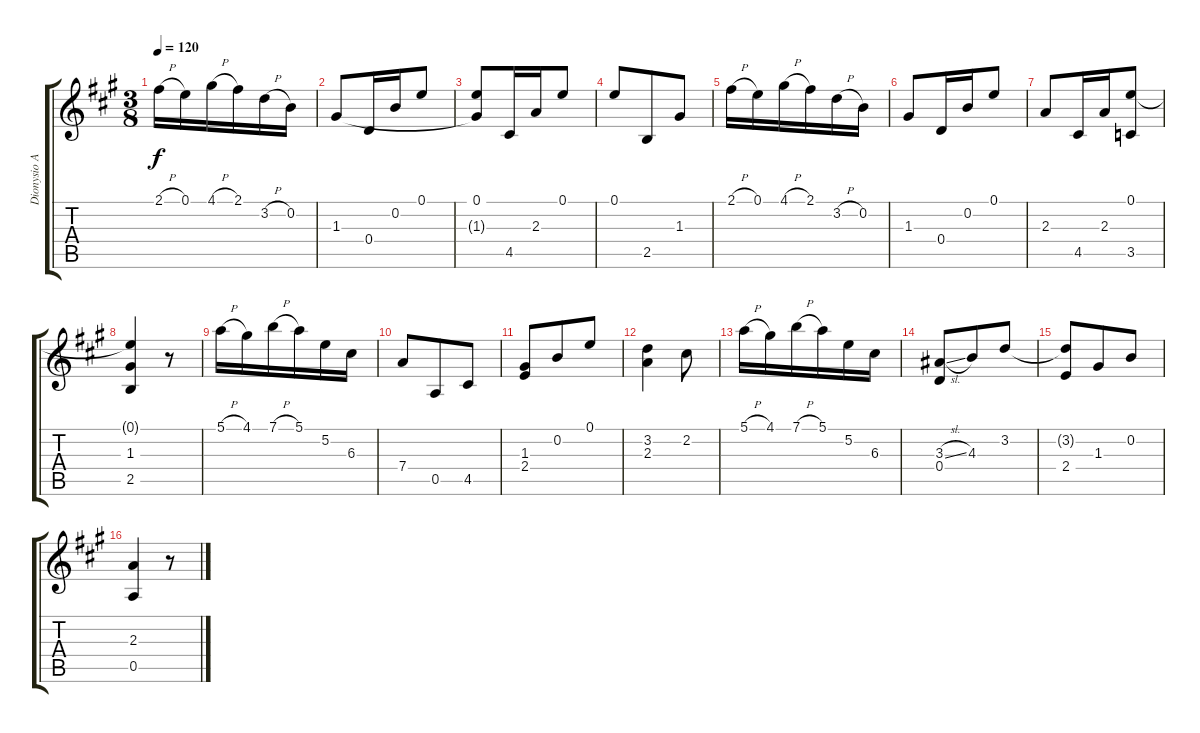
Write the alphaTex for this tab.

\track ("Dionysio Aguado" "Dionysio A") {instrument acousticguitarnylon}
\staff {score tabs}
\tuning (E4 B3 G3 D3 A2 E2) {hide}
\ts (3 8)
\tempo 120
\clef g2
\ks a
2.1{h}.16{dy f} 0.1.16 4.1{h}.16 2.1.16 3.2{h}.16 0.2.16 |
1.3.8 0.4.16 0.2.16 0.1.8 |
(0.1 1.3{t}).8 4.5.16 2.3.16 0.1.8 |
0.1.8 2.5.8 1.3.8 |
2.1{h}.16 0.1.16 4.1{h}.16 2.1.16 3.2{h}.16 0.2.16 |
1.3.8 0.4.16 0.2.16 0.1.8 |
2.3.8 4.5.16 2.3.16 (0.1 3.5).8 |
(0.1{t} 1.3 2.5).4 r.8 |
5.1{h}.16 4.1.16 7.1{h}.16 5.1.16 5.2.16 6.3.16 |
7.4.8 0.5.8 4.5.8 |
(1.3 2.4).8 0.2.8 0.1.8 |
(3.2 2.3).4 2.2.8 |
5.1{h}.16 4.1.16 7.1{h}.16 5.1.16 5.2.16 6.3.16 |
(3.3{sl} 0.4).8 4.3.8 3.2.8 |
(3.2{t} 2.4).8 1.3.8 0.2.8 |
(2.3 0.5).4 r.8
